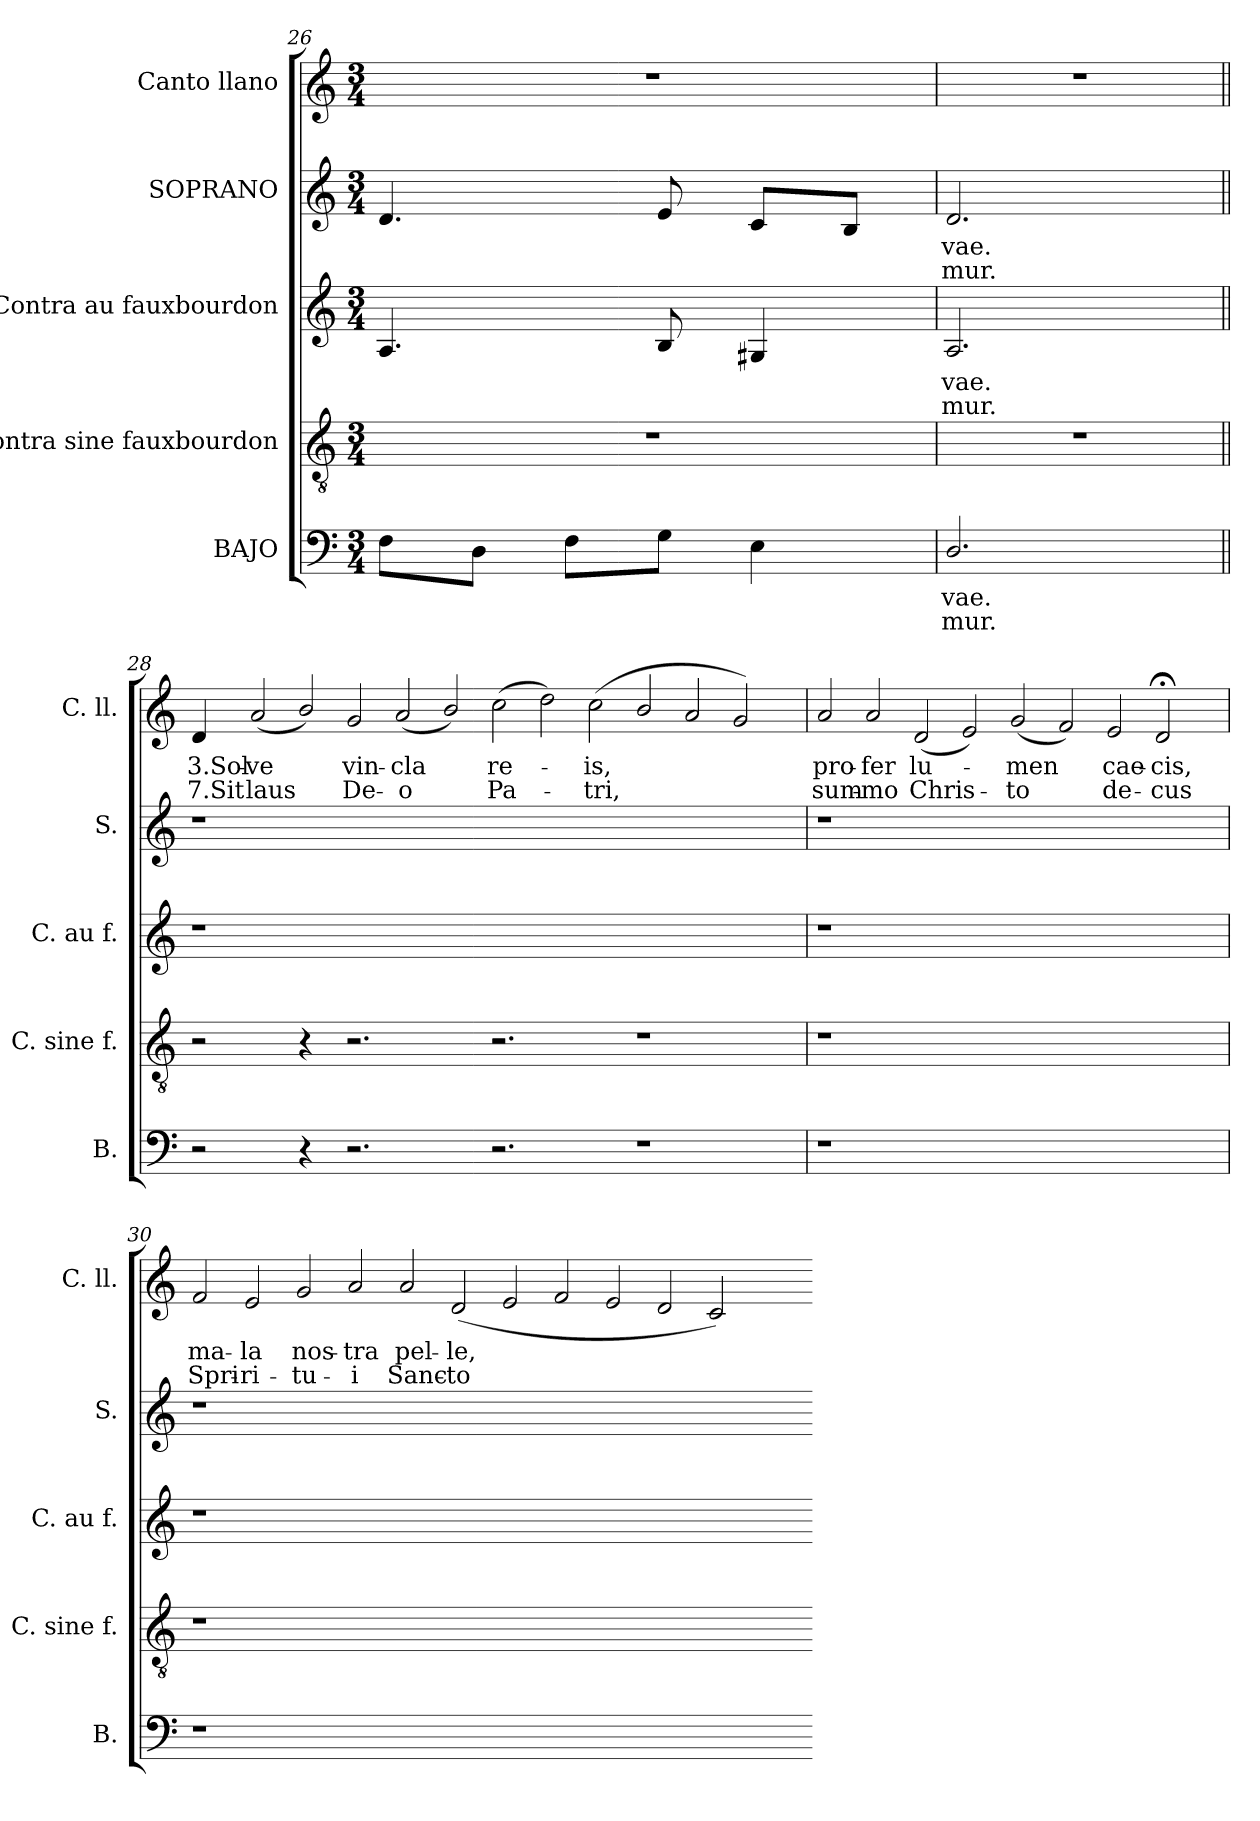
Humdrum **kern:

**kern	**text	**text	**kern	**kern	**text	**text	**kern	**text	**text	**kern	**text	**text
*part5	*part5	*part5	*part4	*part3	*part3	*part3	*part2	*part2	*part2	*part1	*part1	*part1
*staff5	*staff5	*staff5	*staff4	*staff3	*staff3	*staff3	*staff2	*staff2	*staff2	*staff1	*staff1	*staff1
*I"BAJO	*	*	*I"Contra sine  fauxbourdon	*I"Contra au  fauxbourdon	*	*	*I"SOPRANO	*	*	*I"Canto llano	*	*
*I'B.	*	*	*I'C. sine f.	*I'C. au f.	*	*	*I'S.	*	*	*I'C. ll.	*	*
*clefF4	*	*	*clefGv2	*clefG2	*	*	*clefG2	*	*	*clefG2	*	*
*	*	*	*ITrd7c12	*	*	*	*	*	*	*	*	*
*k[]	*	*	*k[]	*k[]	*	*	*k[]	*	*	*k[]	*	*
*C:	*	*	*C:	*C:	*	*	*C:	*	*	*C:	*	*
*M3/4	*	*	*M3/4	*M3/4	*	*	*M3/4	*	*	*M3/4	*	*
=26	=26	=26	=26	=26	=26	=26	=26	=26	=26	=26	=26	=26
!	!	!	!LO:N:vis=1	!	!	!	!	!	!	!LO:N:vis=1	!	!
8Fi\L	.	.	2.r	4.Ai/	.	.	4.di/	.	.	2.r	.	.
8Di\J	.	.	.	.	.	.	.	.	.	.	.	.
8Fi\L	.	.	.	.	.	.	.	.	.	.	.	.
8Gi\J	.	.	.	8Bi/	.	.	8ei/	.	.	.	.	.
4Ei\	.	.	.	4G#Xi/	.	.	8ci/L	.	.	.	.	.
.	.	.	.	.	.	.	8Bi/J	.	.	.	.	.
=27	=27	=27	=27	=27	=27	=27	=27	=27	=27	=27	=27	=27
!	!LO:LY:b:color=#000000	!LO:LY:b:color=#000000	!LO:N:vis=1	!	!	!	!	!	!	!	!	!
!	!	!	!	!	!LO:LY:b:color=#000000	!LO:LY:b:color=#000000	!	!	!	!	!	!
!	!	!	!	!	!	!	!	!LO:LY:b:color=#000000	!LO:LY:b:color=#000000	!LO:N:vis=1	!	!
2.Di/	-vae.	-mur.	2.r	2.Ai/	-vae.	-mur.	2.di/	-vae.	-mur.	2.r	.	.
!!LO:PB:g=z
=28||	=28||	=28||	=28||	=28||	=28||	=28||	=28||	=28||	=28||	=28||	=28||	=28||
!	!	!	!	!LO:N:vis=1	!	!	!LO:N:vis=1	!	!	!LO:N:head=open	!	!
*	*	*	*	*	*	*	*	*	*	*MM120	*	*
!	!	!	!	!	!	!	!	!	!	!	!LO:LY:b:color=#000000	!LO:LY:b:color=#000000
2r	.	.	2r	2.r	.	.	2.r	.	.	4di/	3.Sol-	7.Sit
!	!	!	!	!	!	!	!	!	!	!LO:N:head=open	!	!
!	!	!	!	!	!	!	!	!	!	!	!LO:LY:b:color=#000000	!LO:LY:b:color=#000000
.	.	.	.	.	.	.	.	.	.	(4ai/	-ve	laus
!	!	!	!	!	!	!	!	!	!	!LO:N:head=open	!	!
4r	.	.	4r	.	.	.	.	.	.	4bi/)	.	.
!	!	!	!	!	!	!	!	!	!	!LO:N:head=open	!	!
!	!	!	!	!	!	!	!	!	!	!	!LO:LY:b:color=#000000	!LO:LY:b:color=#000000
2.r	.	.	2.r	0ryy	.	.	0ryy	.	.	4gi/	vin-	De-
!	!	!	!	!	!	!	!	!	!	!LO:N:head=open	!	!
!	!	!	!	!	!	!	!	!	!	!	!LO:LY:b:color=#000000	!LO:LY:b:color=#000000
.	.	.	.	.	.	.	.	.	.	(4ai/	-cla	-o
!	!	!	!	!	!	!	!	!	!	!LO:N:head=open	!	!
.	.	.	.	.	.	.	.	.	.	4bi/)	.	.
!	!	!	!	!	!	!	!	!	!	!LO:N:head=open	!	!
!	!	!	!	!	!	!	!	!	!	!	!LO:LY:b:color=#000000	!LO:LY:b:color=#000000
2.r	.	.	2.r	.	.	.	.	.	.	(4cci\	re-	Pa-
!	!	!	!	!	!	!	!	!	!	!LO:N:head=open	!	!
.	.	.	.	.	.	.	.	.	.	4ddi\)	.	.
!	!	!	!	!	!	!	!	!	!	!LO:N:head=open	!	!
!	!	!	!	!	!	!	!	!	!	!	!LO:LY:b:color=#000000	!LO:LY:b:color=#000000
.	.	.	.	.	.	.	.	.	.	(4cci\	-is,	-tri,
!	!	!	!	!	!	!	!	!	!	!LO:N:head=open	!	!
1r	.	.	1r	.	.	.	.	.	.	4bi/	.	.
!	!	!	!	!	!	!	!	!	!	!LO:N:head=open	!	!
.	.	.	.	.	.	.	.	.	.	4ai/	.	.
!	!	!	!	!	!	!	!	!	!	!LO:N:head=open	!	!
.	.	.	.	2ryy	.	.	2ryy	.	.	2gi/)	.	.
=29`	=29`	=29`	=29`	=29`	=29`	=29`	=29`	=29`	=29`	=29`	=29`	=29`
!LO:N:vis=1	!	!	!LO:N:vis=1	!LO:N:vis=1	!	!	!LO:N:vis=1	!	!	!LO:N:head=open	!	!
!	!	!	!	!	!	!	!	!	!	!	!LO:LY:b:color=#000000	!LO:LY:b:color=#000000
2.r	.	.	2.r	2.r	.	.	2.r	.	.	4ai/	pro-	sum-
!	!	!	!	!	!	!	!	!	!	!LO:N:head=open	!	!
!	!	!	!	!	!	!	!	!	!	!	!LO:LY:b:color=#000000	!LO:LY:b:color=#000000
.	.	.	.	.	.	.	.	.	.	4ai/	-fer	-mo
!	!	!	!	!	!	!	!	!	!	!LO:N:head=open	!	!
!	!	!	!	!	!	!	!	!	!	!	!LO:LY:b:color=#000000	!LO:LY:b:color=#000000
.	.	.	.	.	.	.	.	.	.	(4di/	lu-	Chris-
!	!	!	!	!	!	!	!	!	!	!LO:N:head=open	!	!
1.ryy	.	.	1.ryy	1.ryy	.	.	1.ryy	.	.	4ei/)	.	.
!	!	!	!	!	!	!	!	!	!	!LO:N:head=open	!	!
!	!	!	!	!	!	!	!	!	!	!	!LO:LY:b:color=#000000	!LO:LY:b:color=#000000
.	.	.	.	.	.	.	.	.	.	(4gi/	-men	-to
!	!	!	!	!	!	!	!	!	!	!LO:N:head=open	!	!
.	.	.	.	.	.	.	.	.	.	4fi/)	.	.
!	!	!	!	!	!	!	!	!	!	!LO:N:head=open	!	!
!	!	!	!	!	!	!	!	!	!	!	!LO:LY:b:color=#000000	!LO:LY:b:color=#000000
.	.	.	.	.	.	.	.	.	.	4ei/	cae-	de-
!	!	!	!	!	!	!	!	!	!	!LO:N:head=open	!	!
!	!	!	!	!	!	!	!	!	!	!	!LO:LY:b:color=#000000	!LO:LY:b:color=#000000
.	.	.	.	.	.	.	.	.	.	2d;i/	-cis,	-cus
!!LO:LB:g=z
=30`	=30`	=30`	=30`	=30`	=30`	=30`	=30`	=30`	=30`	=30`	=30`	=30`
!LO:N:vis=1	!	!	!LO:N:vis=1	!LO:N:vis=1	!	!	!LO:N:vis=1	!	!	!LO:N:head=open	!	!
!	!	!	!	!	!	!	!	!	!	!	!LO:LY:b:color=#000000	!LO:LY:b:color=#000000
2.r	.	.	2.r	2.r	.	.	2.r	.	.	4fi/	ma-	Spri-
!	!	!	!	!	!	!	!	!	!	!LO:N:head=open	!	!
!	!	!	!	!	!	!	!	!	!	!	!LO:LY:b:color=#000000	!LO:LY:b:color=#000000
.	.	.	.	.	.	.	.	.	.	4ei/	-la	-ri-
!	!	!	!	!	!	!	!	!	!	!LO:N:head=open	!	!
!	!	!	!	!	!	!	!	!	!	!	!LO:LY:b:color=#000000	!LO:LY:b:color=#000000
.	.	.	.	.	.	.	.	.	.	4gi/	nos-	-tu-
!	!	!	!	!	!	!	!	!	!	!LO:N:head=open	!	!
!	!	!	!	!	!	!	!	!	!	!	!LO:LY:b:color=#000000	!LO:LY:b:color=#000000
0ryy	.	.	0ryy	0ryy	.	.	0ryy	.	.	4ai/	-tra	-i
!	!	!	!	!	!	!	!	!	!	!LO:N:head=open	!	!
!	!	!	!	!	!	!	!	!	!	!	!LO:LY:b:color=#000000	!LO:LY:b:color=#000000
.	.	.	.	.	.	.	.	.	.	4ai/	pel-	Sanc-
!	!	!	!	!	!	!	!	!	!	!LO:N:head=open	!	!
!	!	!	!	!	!	!	!	!	!	!	!LO:LY:b:color=#000000	!LO:LY:b:color=#000000
.	.	.	.	.	.	.	.	.	.	(4di/	-le,	-to
!	!	!	!	!	!	!	!	!	!	!LO:N:head=open	!	!
.	.	.	.	.	.	.	.	.	.	4ei/	.	.
!	!	!	!	!	!	!	!	!	!	!LO:N:head=open	!	!
.	.	.	.	.	.	.	.	.	.	4fi/	.	.
!	!	!	!	!	!	!	!	!	!	!LO:N:head=open	!	!
.	.	.	.	.	.	.	.	.	.	4ei/	.	.
!	!	!	!	!	!	!	!	!	!	!LO:N:head=open	!	!
.	.	.	.	.	.	.	.	.	.	4di/	.	.
!	!	!	!	!	!	!	!	!	!	!LO:N:head=open	!	!
.	.	.	.	.	.	.	.	.	.	2ci/)	.	.
4ryy	.	.	4ryy	4ryy	.	.	4ryy	.	.	.	.	.
=-	=-	=-	=-	=-	=-	=-	=-	=-	=-	=-	=-	=-
*-	*-	*-	*-	*-	*-	*-	*-	*-	*-	*-	*-	*-
